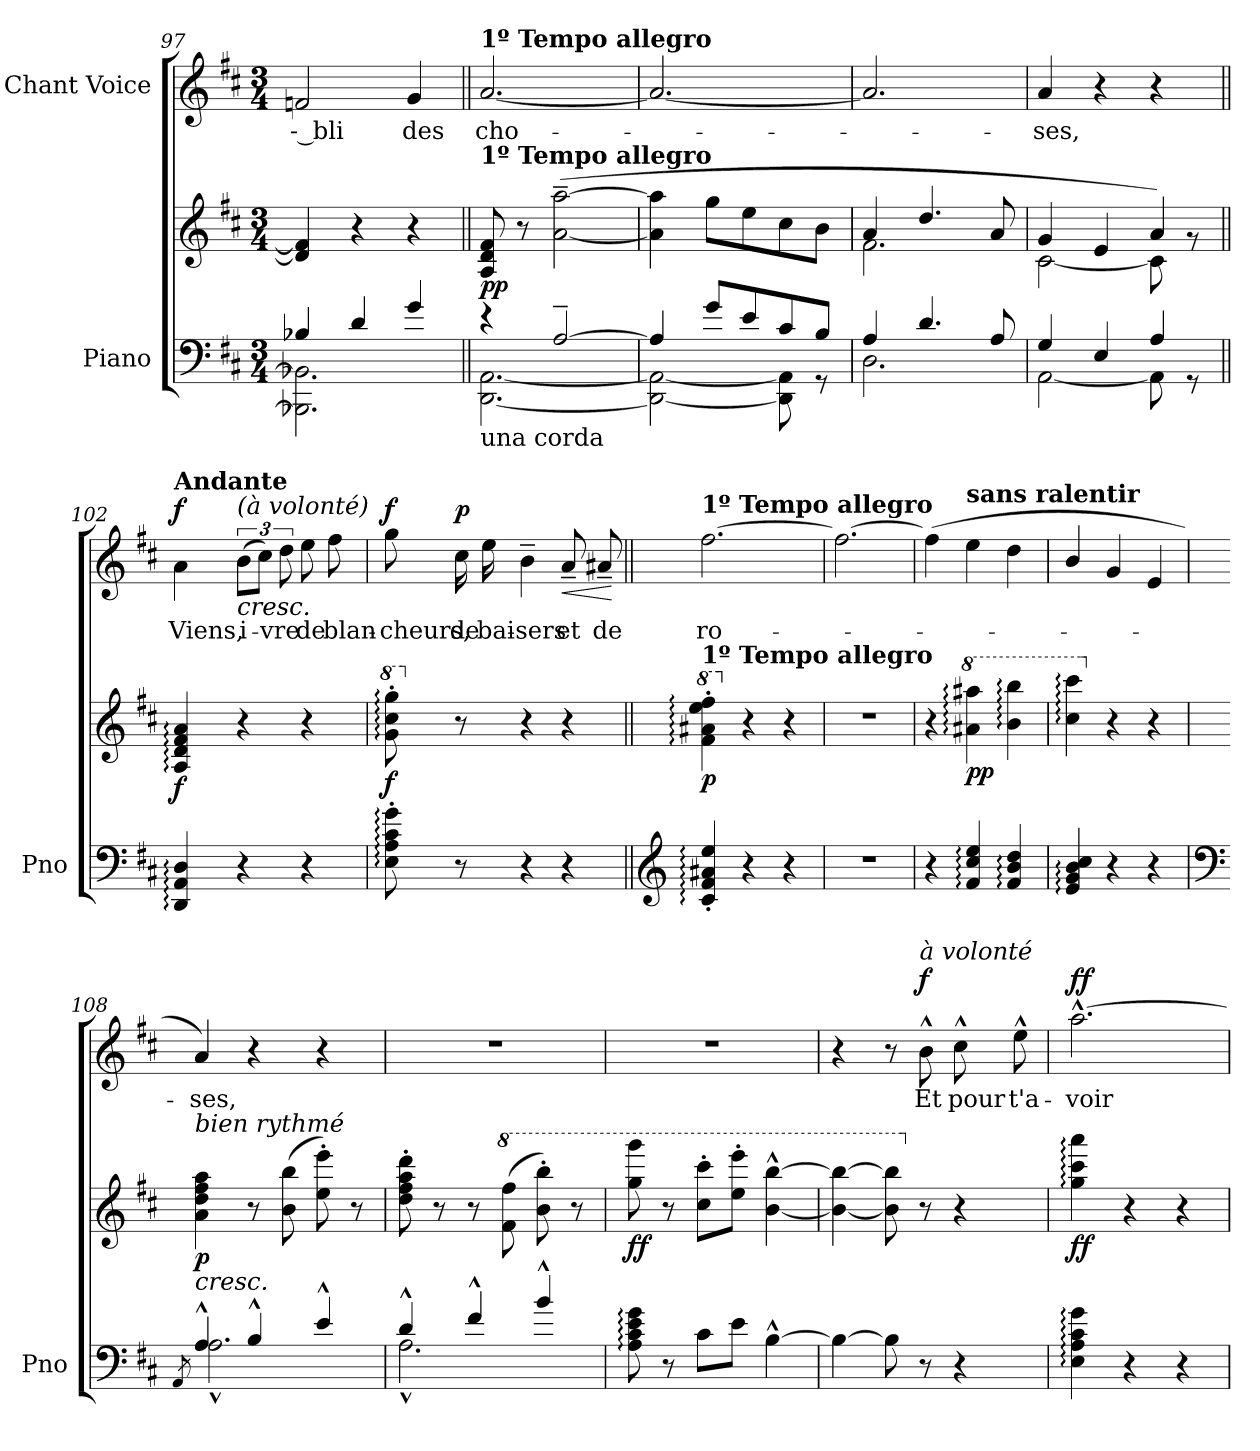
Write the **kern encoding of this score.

**kern	**kern	**dynam	**kern	**text	**dynam
*part2	*part2	*part2	*part1	*part1	*part1
*staff3	*staff2	*staff2/3	*staff1	*staff1	*staff1
*I"Piano	*	*	*I"Chant Voice	*	*
*I'Pno	*	*	*	*	*
!!LO:LB:g=z
*clefF4	*clefG2	*	*clefG2	*	*
*k[f#c#]	*k[f#c#]	*	*k[f#c#]	*	*
*M3/4	*M3/4	*	*M3/4	*	*
=97	=97	=97	=97	=97	=97
*^	*	*	*	*	*
!	!	!	!	!	!LO:LY:b	!
4B-X/	2.BBB-X\] 2.BB-X\]	4d/] 4fn/]	.	2fn/	-- bli	.
4d/	.	4r	.	.	.	.
!	!	!	!	!	!LO:LY:b	!
4g/	.	4r	.	4g/	des	.
=98||	=98||	=98||	=98||	=98||	=98||	=98||
!	!	!	!	!LO:TX:a:B:t=1º Tempo allegro	!	!
!	!	!LO:TX:a:B:t=1º Tempo allegro	!	!	!	!
!LO:TX:b:t=una corda	!	!	!	!	!	!
!	!	!	!LO:DY:b	!	!LO:LY:b	!
4r	[2.DD\ [2.AA\	8A/ 8d/ 8f#/	pp	[2.a/	cho-	.
.	.	8r	.	.	.	.
[2A~/	.	(>[2a\~ [2aa\~	.	.	.	.
=99	=99	=99	=99	=99	=99	=99
4A/]	2DD\_ 2AA\_	4a\] 4aa\]	.	2.a/_	.	.
8g/L	.	8gg\L	.	.	.	.
8e/	.	8ee\	.	.	.	.
8c#/	8DD\] 8AA\]	8cc#\	.	.	.	.
8B/J	8r	8b\J	.	.	.	.
=100	=100	=100	=100	=100	=100	=100
*	*	*^	*	*	*	*
4A/	2.D\	4a/	2.f#\	.	2.a/]	.	.
4.d/	.	4.dd/	.	.	.	.	.
8A/	.	8a/	.	.	.	.	.
=101	=101	=101	=101	=101	=101	=101	=101
!	!	!	!	!	!	!LO:LY:b	!
4G/	[2AA\	4g/	[2c#\	.	4a/	-ses,	.
4E/	.	4e/	.	.	4r	.	.
4A/	8AA\]	4a/)	8c#\]	.	4r	.	.
.	8r	.	8rg	.	.	.	.
!!LO:LB:g=z
=102||	=102||	=102||	=102||	=102||	=102||	=102||	=102||
!	!	!	!	!	!LO:TX:a:B:t=Andante	!	!
!	!	!LO:TX:a:B:t=Andante	!	!	!	!	!
!	!	!	!	!LO:DY:b	!	!LO:LY:b	!LO:DY:a
*v	*v	*	*	*	*	*	*
*	*v	*v	*	*	*	*
4DD/: 4AA/: 4D/:	4A/: 4d/: 4f#/: 4a/:	f	4a\	Viens,	f
!	!	!	!LO:TX:a:i:t=(à volonté)	!	!
!	!	!	!	!LO:LY:b	!LO:HP:b
4r	4r	.	(>12b\L	i-	<
.	.	.	12cc#\J)	.	.
!	!	!	!	!LO:LY:b	!
.	.	.	12dd\	-vre	.
!	!	!	!	!LO:LY:b	!
4r	4r	.	8ee\	de	.
!	!	!	!	!LO:LY:b	!
.	.	.	8ff#\	blan-	.
=103	=103	=103	=103	=103	=103
*	*8va	*	*	*	*
!	!	!LO:DY:b	!	!LO:LY:b	!LO:DY:a
8E\:' 8A\:' 8c#\:' 8g\:'	8gg\:' 8ccc#\:' 8ggg\:'	f	8gg\	-cheurs,	f
*	*X8va	*	*	*	*
!	!	!	!	!LO:LY:b	!LO:DY:a
8r	8r	.	16cc#\	de	p
!	!	!	!	!LO:LY:b	!
.	.	.	16ee\	bai-	.
!	!	!	!	!LO:LY:b	!
4r	4r	.	4b~\	-sers	.
!	!	!	!	!LO:LY:b	!LO:HP:b
4r	4r	.	8a~/	et	<
!	!	!	!	!LO:LY:b	!
.	.	.	8a#X~/	de	.
.	.	.	.	.	[
=104||	=104||	=104||	=104||	=104||	=104||
*clefG2	*	*	*	*	*
*	*8va	*	*	*	*
!	!	!	!LO:TX:a:B:t=1º Tempo allegro	!	!
!	!LO:TX:a:B:t=1º Tempo allegro	!	!	!	!
!	!	!LO:DY:b	!	!LO:LY:b	!
4c#/:' 4f#/:' 4a#X/:' 4ee/:'	4ff#\:' 4aa#X\:' 4eee\:' 4fff#\:'	p	[2.ff#\	ro-	.
*	*X8va	*	*	*	*
4r	4r	.	.	.	.
4r	4r	.	.	.	.
=105	=105	=105	=105	=105	=105
2.r	2.r	.	2.ff#\_	.	.
!!LO:PB:g=z
=106	=106	=106	=106	=106	=106
4r	4r	.	(>4ff#\]	.	.
*	*8va	*	*	*	*
!	!	!	!LO:TX:a:B:t=sans ralentir	!	!
!	!	!LO:DY:b	!	!	!
4f#/: 4cc#/: 4ee/:	4aa#X\: 4aaa#X\:	pp	4ee\	.	.
4f#/: 4b/: 4dd/:	4bb\: 4bbb\:	.	4dd\	.	.
=107	=107	=107	=107	=107	=107
4e/: 4g/: 4b/: 4cc#/:	4ccc#\: 4cccc#\:	.	4b/	.	.
*	*X8va	*	*	*	*
4r	4r	.	4g/	.	.
4r	4r	.	4e/	.	.
=108	=108	=108	=108	=108	=108
*clefF4	*	*	*	*	*
8qAA/	.	.	.	.	.
*^	*	*	*	*	*
!	!	!LO:TX:a:i:t=bien rythmé	!	!	!	!
!	!	!	!LO:HP:b	!	!LO:LY:b	!
!	!	!	!LO:DY:n=1:b	!	!	!
4A^^/	2.A^^\	4a\ 4dd\ 4ff#\ 4aa\	< p	4a/)	-ses,	.
4B^^/	.	8r	.	4r	.	.
.	.	(>8b\ 8bb\	.	.	.	.
4e^^/	.	8ee\' 8eee\')	.	4r	.	.
.	.	8r	.	.	.	.
=109	=109	=109	=109	=109	=109	=109
4d^^/	2.A^^\	8dd\' 8ff#\' 8aa\' 8ddd\'	.	2.r	.	.
.	.	8r	.	.	.	.
4f#^^/	.	8r	.	.	.	.
*	*	*8va	*	*	*	*
.	.	(>8ff#\ 8fff#\	.	.	.	.
4b^^/	.	8bb\' 8bbb\')	.	.	.	.
.	.	8r	.	.	.	.
*v	*v	*	*	*	*	*
!!LO:LB:g=z
=110	=110	=110	=110	=110	=110
!	!	!LO:DY:b	!	!	!
8A\: 8c#\: 8e\: 8g\:	8ggg\ 8gggg\	ff	2.r	.	.
8r	8r	.	.	.	.
8c#\L	8ccc#\' 8cccc#\'L	.	.	.	.
8e\J	8eee\' 8eeee\'J	.	.	.	.
[4B^^\	[4bb\^^ [4bbb\^^	.	.	.	.
=111	=111	=111	=111	=111	=111
4B\_	4bb\_ 4bbb\_	.	4r	.	.
8B\]	8bb\] 8bbb\]	[	8r	.	.
*	*X8va	*	*	*	*
!	!	!	!LO:TX:a:i:t=à volonté	!	!
!	!	!	!	!LO:LY:b	!LO:DY:a
8r	8r	.	8b^^\	Et	f
!	!	!	!	!LO:LY:b	!
4r	4r	.	8cc#^^\	pour	.
!	!	!	!	!LO:LY:b	!
.	.	.	8ee^^\	t'a-	.
.	.	.	.	.	[
=112	=112	=112	=112	=112	=112
!	!	!LO:DY:b	!	!LO:LY:b	!LO:DY:a
4E\: 4A\: 4c#\: 4g\:	4gg\: 4ccc#\: 4aaa\:	ff	[2.aa^^\	-voir	ff
4r	4r	.	.	.	.
4r	4r	.	.	.	.
=	=	=	=	=	=
*-	*-	*-	*-	*-	*-
